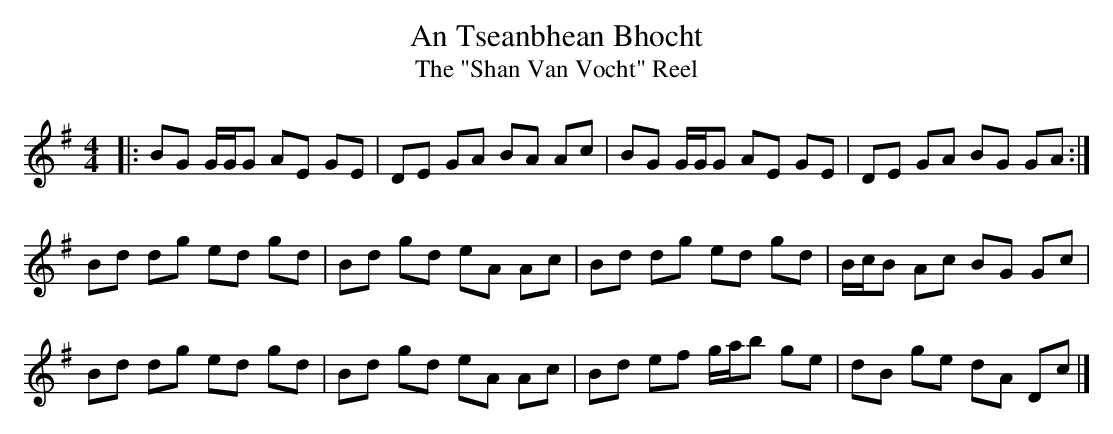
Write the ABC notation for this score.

X:1
T:An Tseanbhean Bhocht
T:The "Shan Van Vocht" Reel
M:4/4
K:G
|:BG G/G/G AE GE|DE GA BA Ac|BG G/G/G AE GE|DE GA BG GA:|
Bd dg ed gd|Bd gd eA Ac|Bd dg ed gd|B/c/B Ac BG Gc|
Bd dg ed gd|Bd gd eA Ac|Bd ef g/a/b ge|dB ge dA Dc|]
